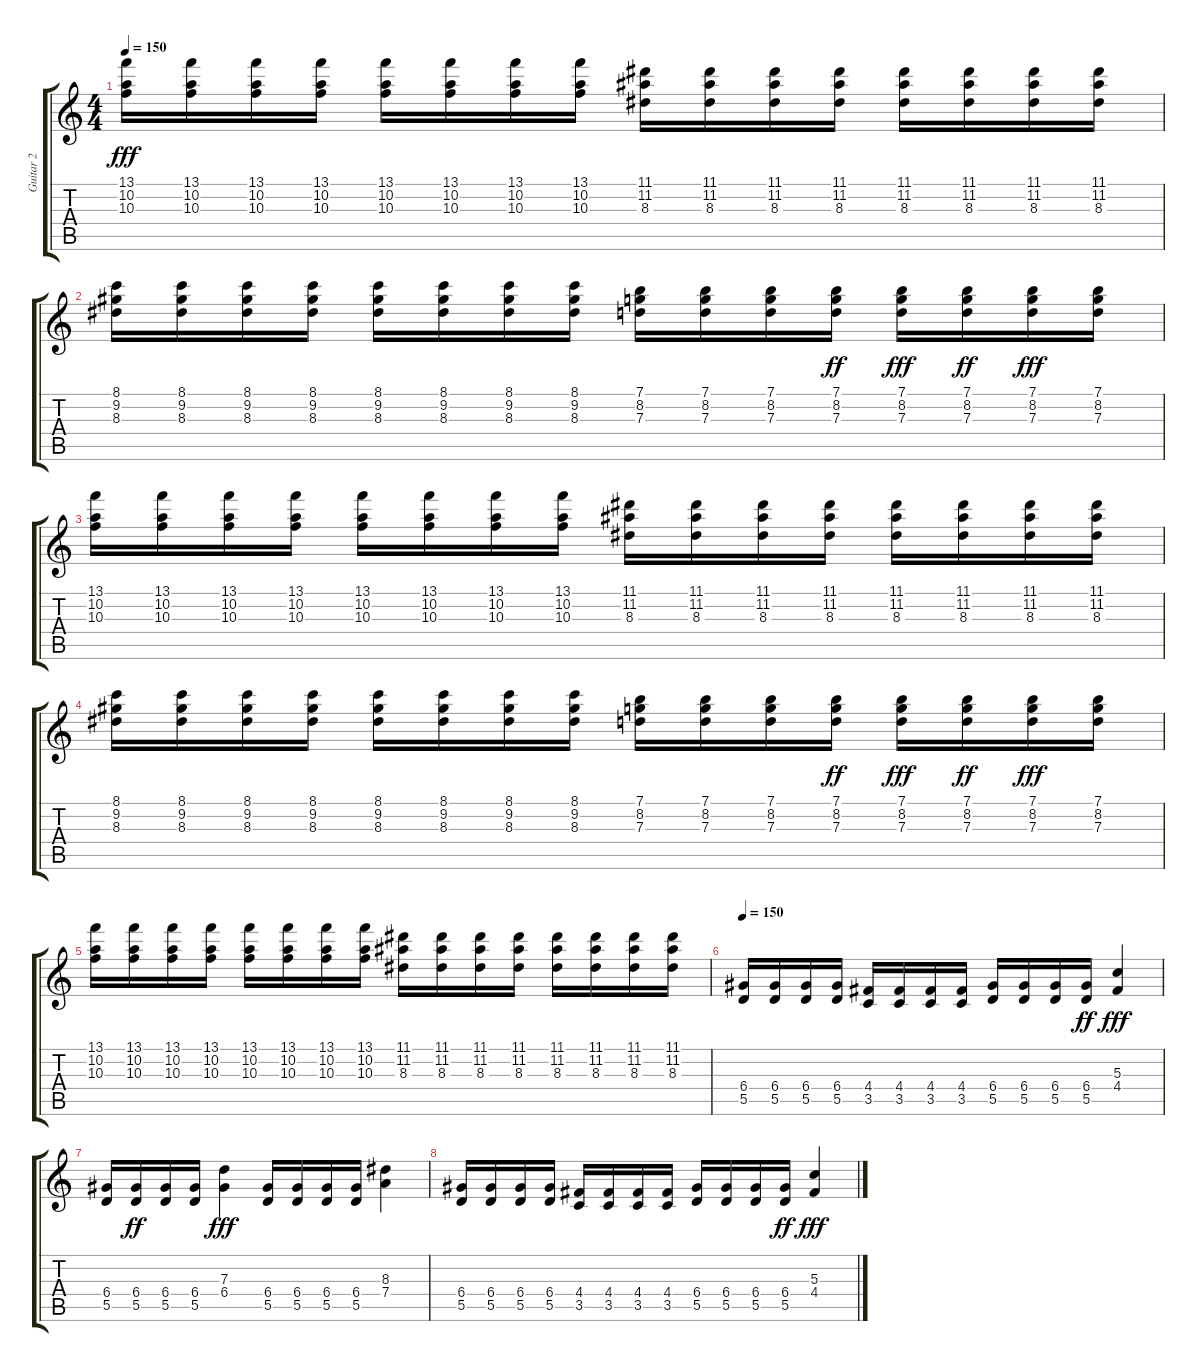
\track ("Guitar 2" "Guitar 2") {instrument distortionguitar}
\staff {score tabs}
\tuning (E4 B3 G3 D3 A2 E2) {hide}
\ts (4 4)
\tempo 150
\clef g2
\ks c
(13.1 10.2 10.3).16{dy fff} (13.1 10.2 10.3).16 (13.1 10.2 10.3).16 (13.1 10.2 10.3).16 (13.1 10.2 10.3).16 (13.1 10.2 10.3).16 (13.1 10.2 10.3).16 (13.1 10.2 10.3).16 (11.1 11.2 8.3).16 (11.1 11.2 8.3).16 (11.1 11.2 8.3).16 (11.1 11.2 8.3).16 (11.1 11.2 8.3).16 (11.1 11.2 8.3).16 (11.1 11.2 8.3).16 (11.1 11.2 8.3).16 |
(8.1 9.2 8.3).16 (8.1 9.2 8.3).16 (8.1 9.2 8.3).16 (8.1 9.2 8.3).16 (8.1 9.2 8.3).16 (8.1 9.2 8.3).16 (8.1 9.2 8.3).16 (8.1 9.2 8.3).16 (7.1 8.2 7.3).16 (7.1 8.2 7.3).16 (7.1 8.2 7.3).16 (7.1 8.2 7.3).16{dy ff} (7.1 8.2 7.3).16{dy fff} (7.1 8.2 7.3).16{dy ff} (7.1 8.2 7.3).16{dy fff} (7.1 8.2 7.3).16 |
(13.1 10.2 10.3).16 (13.1 10.2 10.3).16 (13.1 10.2 10.3).16 (13.1 10.2 10.3).16 (13.1 10.2 10.3).16 (13.1 10.2 10.3).16 (13.1 10.2 10.3).16 (13.1 10.2 10.3).16 (11.1 11.2 8.3).16 (11.1 11.2 8.3).16 (11.1 11.2 8.3).16 (11.1 11.2 8.3).16 (11.1 11.2 8.3).16 (11.1 11.2 8.3).16 (11.1 11.2 8.3).16 (11.1 11.2 8.3).16 |
(8.1 9.2 8.3).16 (8.1 9.2 8.3).16 (8.1 9.2 8.3).16 (8.1 9.2 8.3).16 (8.1 9.2 8.3).16 (8.1 9.2 8.3).16 (8.1 9.2 8.3).16 (8.1 9.2 8.3).16 (7.1 8.2 7.3).16 (7.1 8.2 7.3).16 (7.1 8.2 7.3).16 (7.1 8.2 7.3).16{dy ff} (7.1 8.2 7.3).16{dy fff} (7.1 8.2 7.3).16{dy ff} (7.1 8.2 7.3).16{dy fff} (7.1 8.2 7.3).16 |
(13.1 10.2 10.3).16 (13.1 10.2 10.3).16 (13.1 10.2 10.3).16 (13.1 10.2 10.3).16 (13.1 10.2 10.3).16 (13.1 10.2 10.3).16 (13.1 10.2 10.3).16 (13.1 10.2 10.3).16 (11.1 11.2 8.3).16 (11.1 11.2 8.3).16 (11.1 11.2 8.3).16 (11.1 11.2 8.3).16 (11.1 11.2 8.3).16 (11.1 11.2 8.3).16 (11.1 11.2 8.3).16 (11.1 11.2 8.3).16 |
\tempo 150
(6.4 5.5).16 (6.4 5.5).16 (6.4 5.5).16 (6.4 5.5).16 (4.4 3.5).16 (4.4 3.5).16 (4.4 3.5).16 (4.4 3.5).16 (6.4 5.5).16 (6.4 5.5).16 (6.4 5.5).16 (6.4 5.5).16{dy ff} (5.3 4.4).4{dy fff} |
(6.4 5.5).16 (6.4 5.5).16{dy ff} (6.4 5.5).16 (6.4 5.5).16 (7.3 6.4).4{dy fff} (6.4 5.5).16 (6.4 5.5).16 (6.4 5.5).16 (6.4 5.5).16 (8.3 7.4).4 |
(6.4 5.5).16 (6.4 5.5).16 (6.4 5.5).16 (6.4 5.5).16 (4.4 3.5).16 (4.4 3.5).16 (4.4 3.5).16 (4.4 3.5).16 (6.4 5.5).16 (6.4 5.5).16 (6.4 5.5).16 (6.4 5.5).16{dy ff} (5.3 4.4).4{dy fff}
